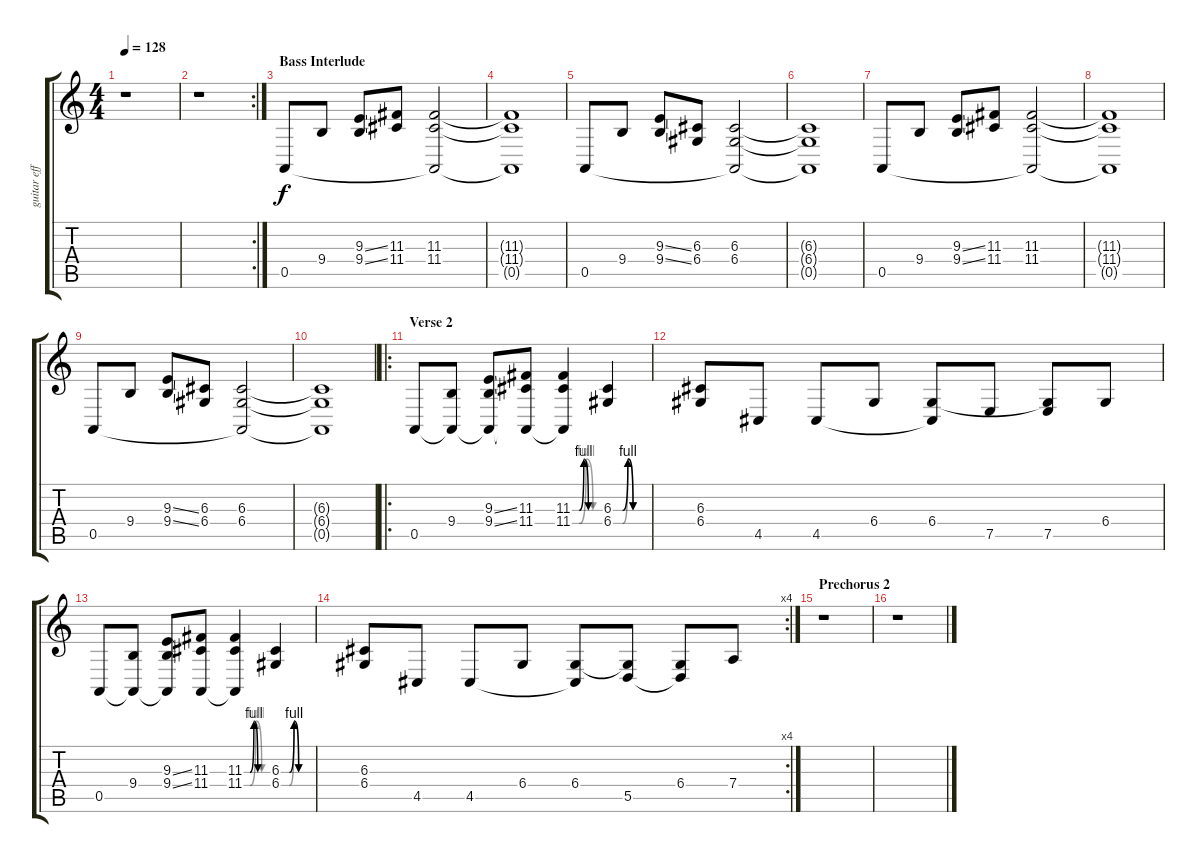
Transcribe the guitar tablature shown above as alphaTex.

\track ("guitar effect" "guitar eff") {instrument koto}
\staff {score tabs}
\tuning (E4 B3 G3 D3 A2 E2) {hide}
\ts (4 4)
\tempo 128
\clef g2
\ks c
r.1{dy f} |
\rc 2
r.1 |
\section ("" "Bass Interlude")
0.5.8 9.4.8 (9.3{ss} 9.4{ss}).8 (11.3 11.4).8 (11.3 11.4 0.5{t}).2 |
(11.3{t} 11.4{t} 0.5{t}).1 |
0.5.8 9.4.8 (9.3{ss} 9.4{ss}).8 (6.3 6.4).8 (6.3 6.4 0.5{t}).2 |
(6.3{t} 6.4{t} 0.5{t}).1 |
0.5.8 9.4.8 (9.3{ss} 9.4{ss}).8 (11.3 11.4).8 (11.3 11.4 0.5{t}).2 |
(11.3{t} 11.4{t} 0.5{t}).1 |
0.5.8 9.4.8 (9.3{ss} 9.4{ss}).8 (6.3 6.4).8 (6.3 6.4 0.5{t}).2 |
(6.3{t} 6.4{t} 0.5{t}).1 |
\ro
\section ("" "Verse 2")
0.5.8 (9.4 0.5{t}).8 (9.3{ss} 9.4{ss} 0.5{t}).8 (11.3 11.4 0.5{t}).8 (11.3{be (custom 0 0 15 0 25 4 35 0 45 0 60 0)} 11.4{be (custom 0 0 15 0 30 4 45 0 60 0)} 0.5{t}).4 (6.3{be (custom 0 0 16 0 25 4 34 0 45 0 60 0)} 6.4{be (custom 0 0 16 0 25 4 34 0 45 0 60 0)}).4 |
(6.3 6.4).8 4.5.8 4.5.8 6.4.8 (6.4 4.5{t}).8 7.5.8 (6.4{t} 7.5).8 6.4.8 |
0.5.8 (9.4 0.5{t}).8 (9.3{ss} 9.4{ss} 0.5{t}).8 (11.3 11.4 0.5{t}).8 (11.3{be (custom 0 0 15 0 25 4 35 0 45 0 60 0)} 11.4{be (custom 0 0 15 0 30 4 45 0 60 0)} 0.5{t}).4 (6.3{be (custom 0 0 16 0 25 4 34 0 45 0 60 0)} 6.4{be (custom 0 0 16 0 25 4 34 0 45 0 60 0)}).4 |
\rc 4
(6.3 6.4).8 4.5.8 4.5.8 6.4.8 (6.4 4.5{t}).8 (6.4{t} 5.5).8 (6.4 5.5{t}).8 7.4.8 |
\section ("" "Prechorus 2")
r.1 |
r.1
